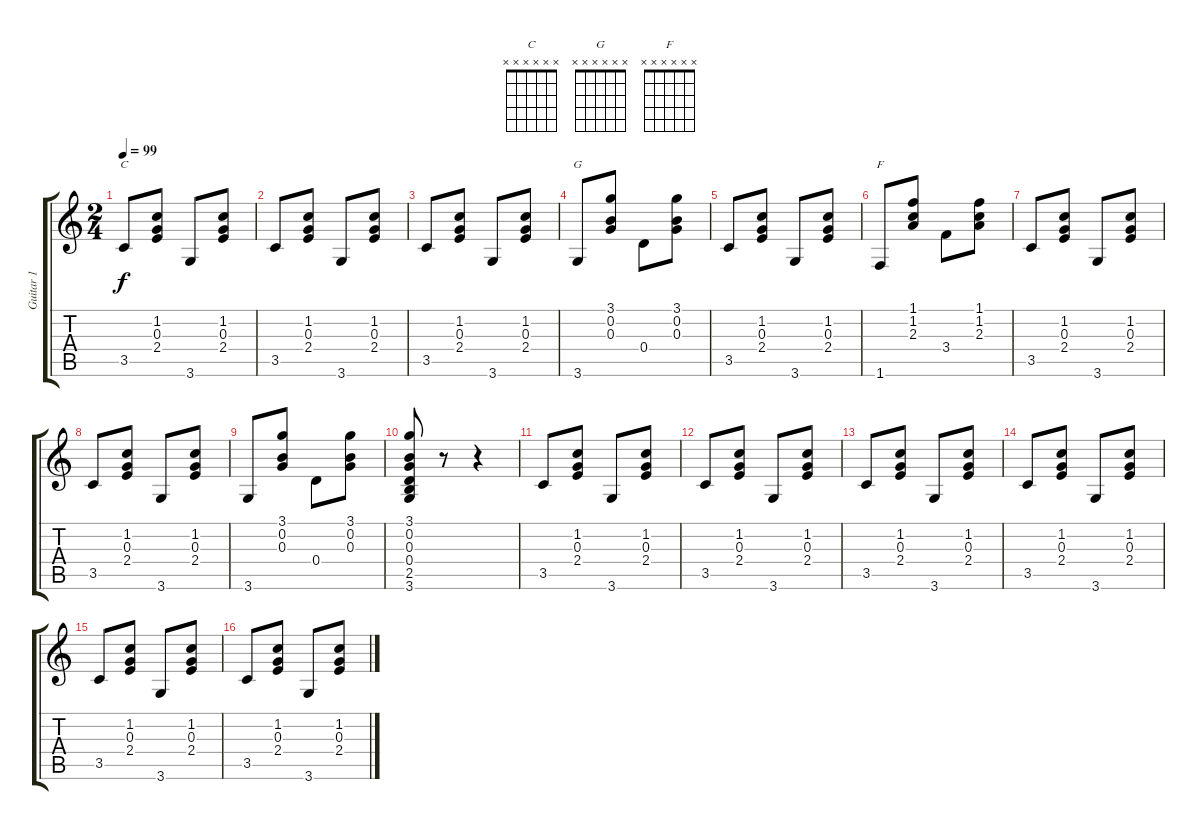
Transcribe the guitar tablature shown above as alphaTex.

\track ("Guitar 1" "Guitar 1") {instrument acousticguitarsteel}
\staff {score tabs}
\tuning (E4 B3 G3 D3 A2 E2) {hide}
\chord ("C" x x x x x x) {firstfret 0}
\chord ("G" x x x x x x) {firstfret 0}
\chord ("F" x x x x x x) {firstfret 0}
\ts (2 4)
\tempo 99
\clef g2
\ks c
3.5.8{ch "C" dy f} (1.2 0.3 2.4).8 3.6.8 (1.2 0.3 2.4).8 |
3.5.8 (1.2 0.3 2.4).8 3.6.8 (1.2 0.3 2.4).8 |
3.5.8 (1.2 0.3 2.4).8 3.6.8 (1.2 0.3 2.4).8 |
3.6.8{ch "G"} (3.1 0.2 0.3).8 0.4.8 (3.1 0.2 0.3).8 |
3.5.8 (1.2 0.3 2.4).8 3.6.8 (1.2 0.3 2.4).8 |
1.6.8{ch "F"} (1.1 1.2 2.3).8 3.4.8 (1.1 1.2 2.3).8 |
3.5.8 (1.2 0.3 2.4).8 3.6.8 (1.2 0.3 2.4).8 |
3.5.8 (1.2 0.3 2.4).8 3.6.8 (1.2 0.3 2.4).8 |
3.6.8 (3.1 0.2 0.3).8 0.4.8 (3.1 0.2 0.3).8 |
(3.1 0.2 0.3 0.4 2.5 3.6).8 r.8 r.4 |
3.5.8 (1.2 0.3 2.4).8 3.6.8 (1.2 0.3 2.4).8 |
3.5.8 (1.2 0.3 2.4).8 3.6.8 (1.2 0.3 2.4).8 |
3.5.8 (1.2 0.3 2.4).8 3.6.8 (1.2 0.3 2.4).8 |
3.5.8 (1.2 0.3 2.4).8 3.6.8 (1.2 0.3 2.4).8 |
3.5.8 (1.2 0.3 2.4).8 3.6.8 (1.2 0.3 2.4).8 |
3.5.8 (1.2 0.3 2.4).8 3.6.8 (1.2 0.3 2.4).8
